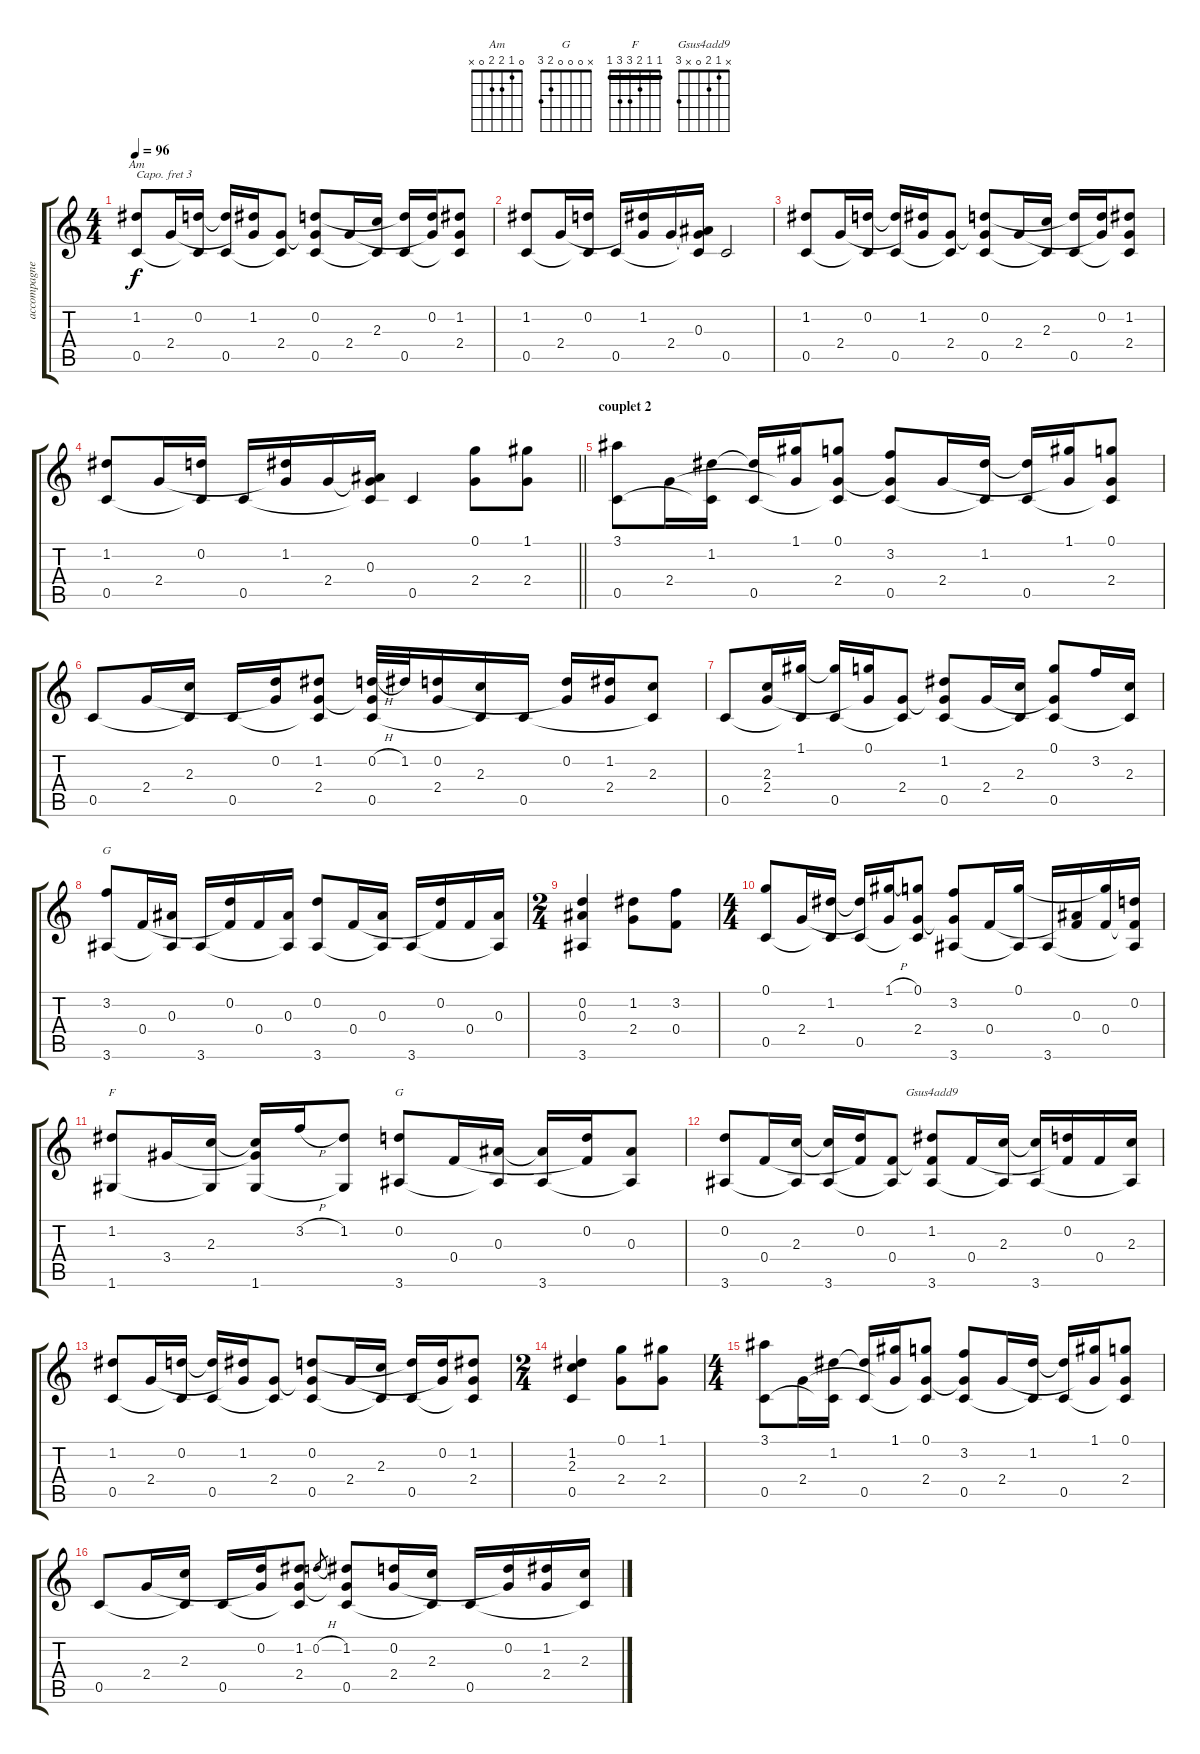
\track ("accompagnement" "accompagne") {instrument acousticguitarsteel}
\staff {score tabs}
\capo 3
\tuning (E4 B3 G3 D3 A2 E2) {hide}
\chord ("Am" 0 1 2 2 0 x)
\chord ("G" x 3 0 0 2 3)
\chord ("F" 1 1 2 3 3 1) {barre 1}
\chord ("G" x 0 0 0 2 3)
\chord ("Gsus4add9" x 1 2 0 x 3)
\ts (4 4)
\tempo 96
\clef g2
\ks c
(1.2 0.5).8{ch "Am" dy f} 2.4.16 (0.2 0.5{t}).16 (0.2{t} 0.5).16 (1.2 2.4{t}).16 (2.4 0.5{t}).8 (0.2 2.4{t} 0.5).8 2.4.16 (2.3 0.5{t}).16 (0.2{t} 0.5).16 (0.2 2.4{t}).16 (1.2 2.4 0.5{t}).8 |
(1.2 0.5).8 2.4.16 (0.2 0.5{t}).16 0.5.16 (1.2 2.4{t}).16 2.4.16 (0.3 2.4{t} 0.5{t}).16 0.5.2 |
(1.2 0.5).8 2.4.16 (0.2 0.5{t}).16 (0.2{t} 0.5).16 (1.2 2.4{t}).16 (2.4 0.5{t}).8 (0.2 2.4{t} 0.5).8 2.4.16 (2.3 0.5{t}).16 (0.2{t} 0.5).16 (0.2 2.4{t}).16 (1.2 2.4 0.5{t}).8 |
\barLineRight lightlight
(1.2 0.5).8 2.4.16 (0.2 0.5{t}).16 0.5.16 (1.2 2.4{t}).16 2.4.16 (0.3 2.4{t} 0.5{t}).16 0.5.4 (0.1 2.4).8 (1.1 2.4).8 |
\section ("" "couplet 2")
(3.1 0.5).8 2.4.16 (1.2 0.5{t}).16 (1.2{t} 0.5).16 (1.1 2.4{t}).16 (0.1 2.4 0.5{t}).8 (3.2 2.4{t} 0.5).8 2.4.16 (1.2 0.5{t}).16 (1.2{t} 0.5).16 (1.1 2.4{t}).16 (0.1 2.4 0.5{t}).8 |
0.5.8 2.4.16 (2.3 0.5{t}).16 0.5.16 (0.2 2.4{t}).16 (1.2 2.4 0.5{t}).8 (0.2{h} 2.4{t} 0.5).32 1.2.32 (0.2 2.4).16 (2.3 0.5{t}).16 0.5.16 (0.2 2.4{t}).16 (1.2 2.4).16 (2.3 0.5{t}).8 |
0.5.8 (2.3 2.4).16 (1.1 0.5{t}).16 (1.1{t} 0.5).16 (0.1 2.4{t}).16 (2.4 0.5{t}).8 (1.2 2.4{t} 0.5).8 2.4.16 (2.3 0.5{t}).16 (0.1 2.4{t} 0.5).8 3.2.16 (2.3 0.5{t}).16 |
(3.2 3.6).8{ch "G"} 0.4.16 (0.3 3.6{t}).16 3.6.16 (0.2 0.4{t}).16 0.4.16 (0.3 3.6{t}).16 (0.2 3.6).8 0.4.16 (0.3 3.6{t}).16 3.6.16 (0.2 0.4{t}).16 0.4.16 (0.3 3.6{t}).16 |
\ts (2 4)
(0.2 0.3 3.6).4 (1.2 2.4).8 (3.2 0.4).8 |
\ts (4 4)
(0.1 0.5).8 2.4.16 (1.2 0.5{t}).16 (1.2{t} 0.5).16 (1.1{h} 2.4{t}).16 (0.1 2.4 0.5{t}).8 (3.2 2.4{t} 3.6).8 0.4.16 (0.1 3.6{t}).16 3.6.16 (0.3 0.4{t}).16 (0.1{t} 0.4).16 (0.2 0.4{t} 3.6{t}).16 |
(1.2 1.6).8{ch "F"} 3.4.16 (2.3 1.6{t}).16 (2.3{t} 3.4{t} 1.6).16 3.2{h}.16 (1.2 1.6{t}).8 (0.2 3.6).8{ch "G"} 0.4.16 (0.3 3.6{t}).16 (0.3{t} 3.6).16 (0.2 0.4{t}).16 (0.3 3.6{t}).8 |
(0.2 3.6).8 0.4.16 (2.3 3.6{t}).16 (2.3{t} 3.6).16 (0.2 0.4{t}).16 (0.4 3.6{t}).8 (1.2 0.4{t} 3.6).8{ch "Gsus4add9"} 0.4.16 (2.3 3.6{t}).16 (2.3{t} 3.6).16 (0.2 0.4{t}).16 0.4.16 (2.3 3.6{t}).16 |
(1.2 0.5).8 2.4.16 (0.2 0.5{t}).16 (0.2{t} 0.5).16 (1.2 2.4{t}).16 (2.4 0.5{t}).8 (0.2 2.4{t} 0.5).8 2.4.16 (2.3 0.5{t}).16 (0.2{t} 0.5).16 (0.2 2.4{t}).16 (1.2 2.4 0.5{t}).8 |
\ts (2 4)
(1.2 2.3 0.5).4 (0.1 2.4).8 (1.1 2.4).8 |
\ts (4 4)
(3.1 0.5).8 2.4.16 (1.2 0.5{t}).16 (1.2{t} 0.5).16 (1.1 2.4{t}).16 (0.1 2.4 0.5{t}).8 (3.2 2.4{t} 0.5).8 2.4.16 (1.2 0.5{t}).16 (1.2{t} 0.5).16 (1.1 2.4{t}).16 (0.1 2.4 0.5{t}).8 |
0.5.8 2.4.16 (2.3 0.5{t}).16 0.5.16 (0.2 2.4{t}).16 (1.2 2.4 0.5{t}).8 0.2{h}.8{gr} (1.2 2.4{t} 0.5).8 (0.2 2.4).16 (2.3 0.5{t}).16 0.5.16 (0.2 2.4{t}).16 (1.2 2.4).16 (2.3 0.5{t}).16
